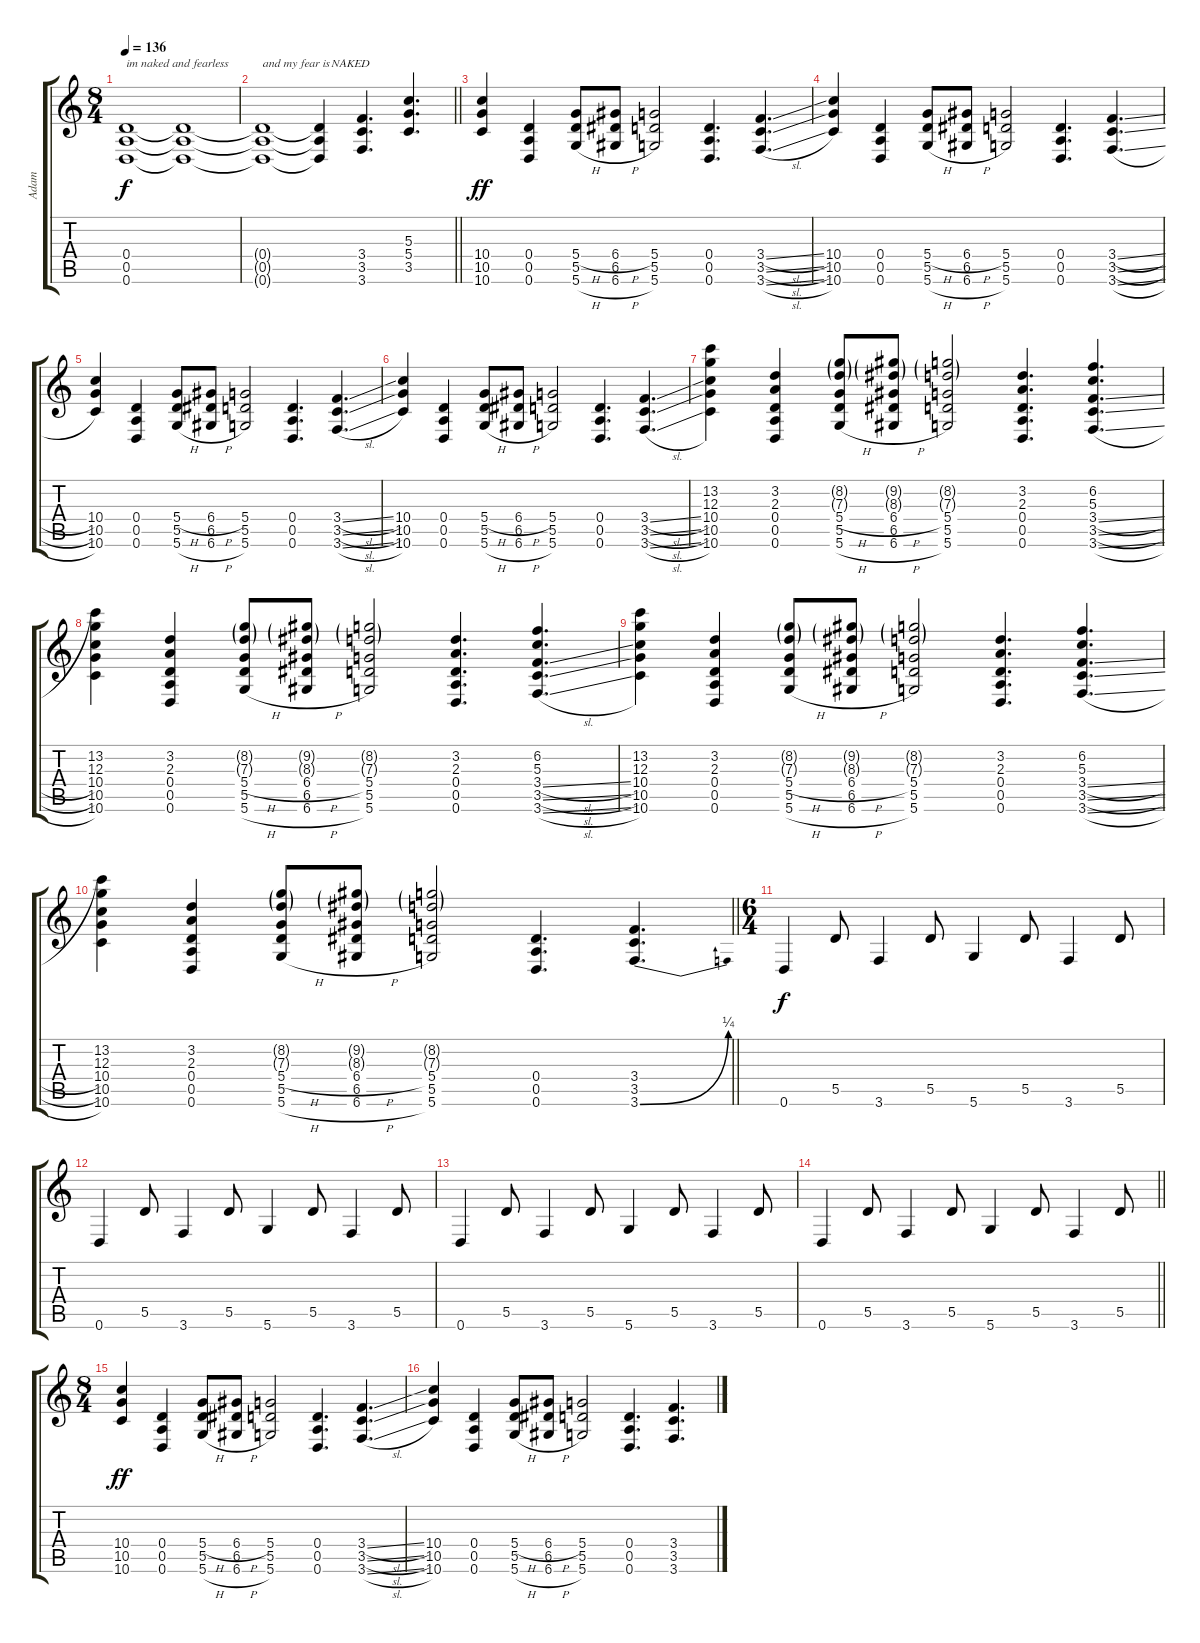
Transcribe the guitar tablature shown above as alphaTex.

\track ("Adam " "Adam ") {instrument overdrivenguitar}
\staff {score tabs}
\tuning (E4 B3 G3 D3 A2 D2) {hide}
\ts (8 4)
\section ("" "")
\tempo 136
\clef g2
\ks c
(0.4 0.5 0.6).1{txt "im naked and fearless" dy f} (0.4{t} 0.5{t} 0.6{t}).1 |
\barLineRight lightlight
(0.4{t} 0.5{t} 0.6{t}).1{txt "and my fear is"} (0.4{t} 0.5{t} 0.6{t}).4{txt "    NAKED"} (3.4 3.5 3.6).4{d} (5.3 5.4 3.5).4{d} |
\section ("" "")
(10.4 10.5 10.6).4{dy ff volume 8} (0.4 0.5 0.6).4 (5.4{h} 5.5 5.6{h}).8 (6.4{h} 6.5 6.6{h}).8 (5.4 5.5 5.6).2 (0.4 0.5 0.6).4{d} (3.4{sl} 3.5{sl} 3.6{sl}).4{d} |
(10.4 10.5 10.6).4 (0.4 0.5 0.6).4 (5.4{h} 5.5 5.6{h}).8 (6.4{h} 6.5 6.6{h}).8 (5.4 5.5 5.6).2 (0.4 0.5 0.6).4{d} (3.4{sl} 3.5{sl} 3.6{sl}).4{d} |
(10.4 10.5 10.6).4 (0.4 0.5 0.6).4 (5.4{h} 5.5 5.6{h}).8 (6.4{h} 6.5 6.6{h}).8 (5.4 5.5 5.6).2 (0.4 0.5 0.6).4{d} (3.4{sl} 3.5{sl} 3.6{sl}).4{d} |
(10.4 10.5 10.6).4 (0.4 0.5 0.6).4 (5.4{h} 5.5 5.6{h}).8 (6.4{h} 6.5 6.6{h}).8 (5.4 5.5 5.6).2 (0.4 0.5 0.6).4{d} (3.4{sl} 3.5{sl} 3.6{sl}).4{d} |
(13.2 12.3 10.4 10.5 10.6).4 (3.2 2.3 0.4 0.5 0.6).4 (8.2{g} 7.3{g} 5.4{h} 5.5 5.6{h}).8 (9.2{g} 8.3{g} 6.4{h} 6.5 6.6{h}).8 (8.2{g} 7.3{g} 5.4 5.5 5.6).2 (3.2 2.3 0.4 0.5 0.6).4{d} (6.2 5.3 3.4{sl} 3.5{sl} 3.6{sl}).4{d} |
(13.2 12.3 10.4 10.5 10.6).4 (3.2 2.3 0.4 0.5 0.6).4 (8.2{g} 7.3{g} 5.4{h} 5.5 5.6{h}).8 (9.2{g} 8.3{g} 6.4{h} 6.5 6.6{h}).8 (8.2{g} 7.3{g} 5.4 5.5 5.6).2 (3.2 2.3 0.4 0.5 0.6).4{d} (6.2 5.3 3.4{sl} 3.5{sl} 3.6{sl}).4{d} |
(13.2 12.3 10.4 10.5 10.6).4 (3.2 2.3 0.4 0.5 0.6).4 (8.2{g} 7.3{g} 5.4{h} 5.5 5.6{h}).8 (9.2{g} 8.3{g} 6.4{h} 6.5 6.6{h}).8 (8.2{g} 7.3{g} 5.4 5.5 5.6).2 (3.2 2.3 0.4 0.5 0.6).4{d} (6.2 5.3 3.4{sl} 3.5{sl} 3.6{sl}).4{d} |
\barLineRight lightlight
(13.2 12.3 10.4 10.5 10.6).4 (3.2 2.3 0.4 0.5 0.6).4 (8.2{g} 7.3{g} 5.4{h} 5.5 5.6{h}).8 (9.2{g} 8.3{g} 6.4{h} 6.5 6.6{h}).8 (8.2{g} 7.3{g} 5.4 5.5 5.6).2 (0.4 0.5 0.6).4{d} (3.4 3.5 3.6{be (bend 0 0 60 1)}).4{d} |
\ts (6 4)
\section ("" "")
0.6.4{dy f} 5.5.8 3.6.4 5.5.8 5.6.4 5.5.8 3.6.4 5.5.8 |
0.6.4 5.5.8 3.6.4 5.5.8 5.6.4 5.5.8 3.6.4 5.5.8 |
0.6.4 5.5.8 3.6.4 5.5.8 5.6.4 5.5.8 3.6.4 5.5.8 |
\barLineRight lightlight
0.6.4 5.5.8 3.6.4 5.5.8 5.6.4 5.5.8 3.6.4 5.5.8 |
\ts (8 4)
\section ("" "")
(10.4 10.5 10.6).4{dy ff} (0.4 0.5 0.6).4 (5.4{h} 5.5 5.6{h}).8 (6.4{h} 6.5 6.6{h}).8 (5.4 5.5 5.6).2 (0.4 0.5 0.6).4{d} (3.4{sl} 3.5{sl} 3.6{sl}).4{d} |
(10.4 10.5 10.6).4 (0.4 0.5 0.6).4 (5.4{h} 5.5 5.6{h}).8 (6.4{h} 6.5 6.6{h}).8 (5.4 5.5 5.6).2 (0.4 0.5 0.6).4{d} (3.4{sl} 3.5{sl} 3.6{sl}).4{d}
